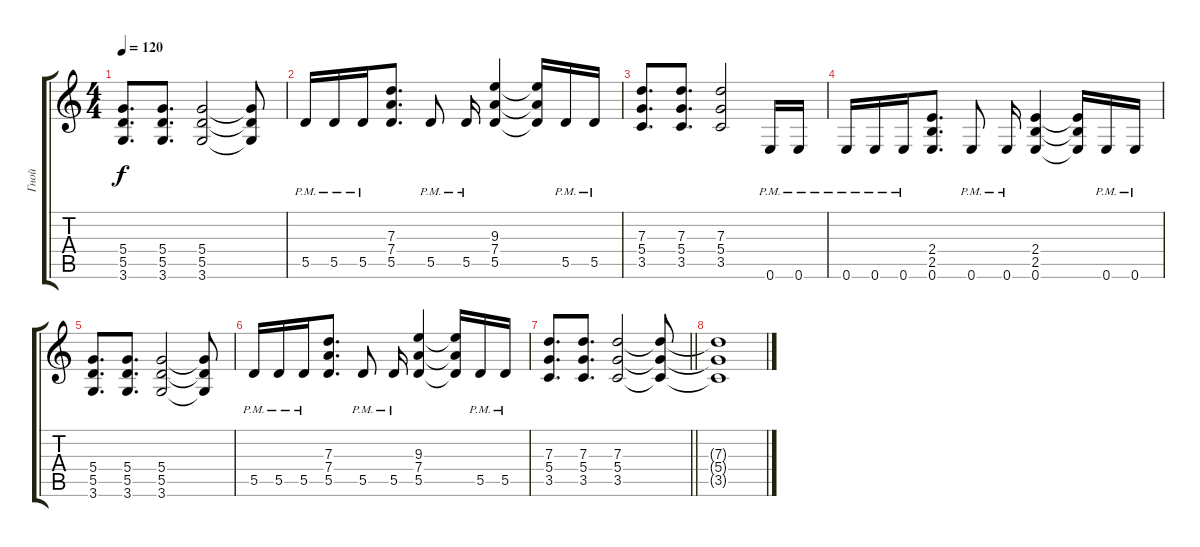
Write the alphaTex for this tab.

\track ("Гной" "Гной") {instrument overdrivenguitar}
\staff {score tabs}
\tuning (E4 B3 G3 D3 A2 E2) {hide}
\ts (4 4)
\tempo 120
\clef g2
\ks c
(5.4 5.5 3.6).8{d dy f} (5.4 5.5 3.6).8{d} (5.4 5.5 3.6).2 (5.4{t} 5.5{t} 3.6{t}).8 |
5.5{pm}.16 5.5{pm}.16 5.5{pm}.16 (7.3 7.4 5.5).8{d} 5.5{pm}.8 5.5{pm}.16 (9.3 7.4 5.5).4 (9.3{t} 7.4{t} 5.5{t}).16 5.5{pm}.16 5.5{pm}.16 |
(7.3 5.4 3.5).8{d} (7.3 5.4 3.5).8{d} (7.3 5.4 3.5).2 0.6{pm}.16 0.6{pm}.16 |
0.6{pm}.16 0.6{pm}.16 0.6{pm}.16 (2.4 2.5 0.6).8{d} 0.6{pm}.8 0.6{pm}.16 (2.4 2.5 0.6).4 (2.4{t} 2.5{t} 0.6{t}).16 0.6{pm}.16 0.6{pm}.16 |
(5.4 5.5 3.6).8{d} (5.4 5.5 3.6).8{d} (5.4 5.5 3.6).2 (5.4{t} 5.5{t} 3.6{t}).8 |
5.5{pm}.16 5.5{pm}.16 5.5{pm}.16 (7.3 7.4 5.5).8{d} 5.5{pm}.8 5.5{pm}.16 (9.3 7.4 5.5).4 (9.3{t} 7.4{t} 5.5{t}).16 5.5{pm}.16 5.5{pm}.16 |
\barLineRight lightlight
(7.3 5.4 3.5).8{d} (7.3 5.4 3.5).8{d} (7.3 5.4 3.5).2 (7.3{t} 5.4{t} 3.5{t}).8 |
(7.3{t} 5.4{t} 3.5{t}).1
